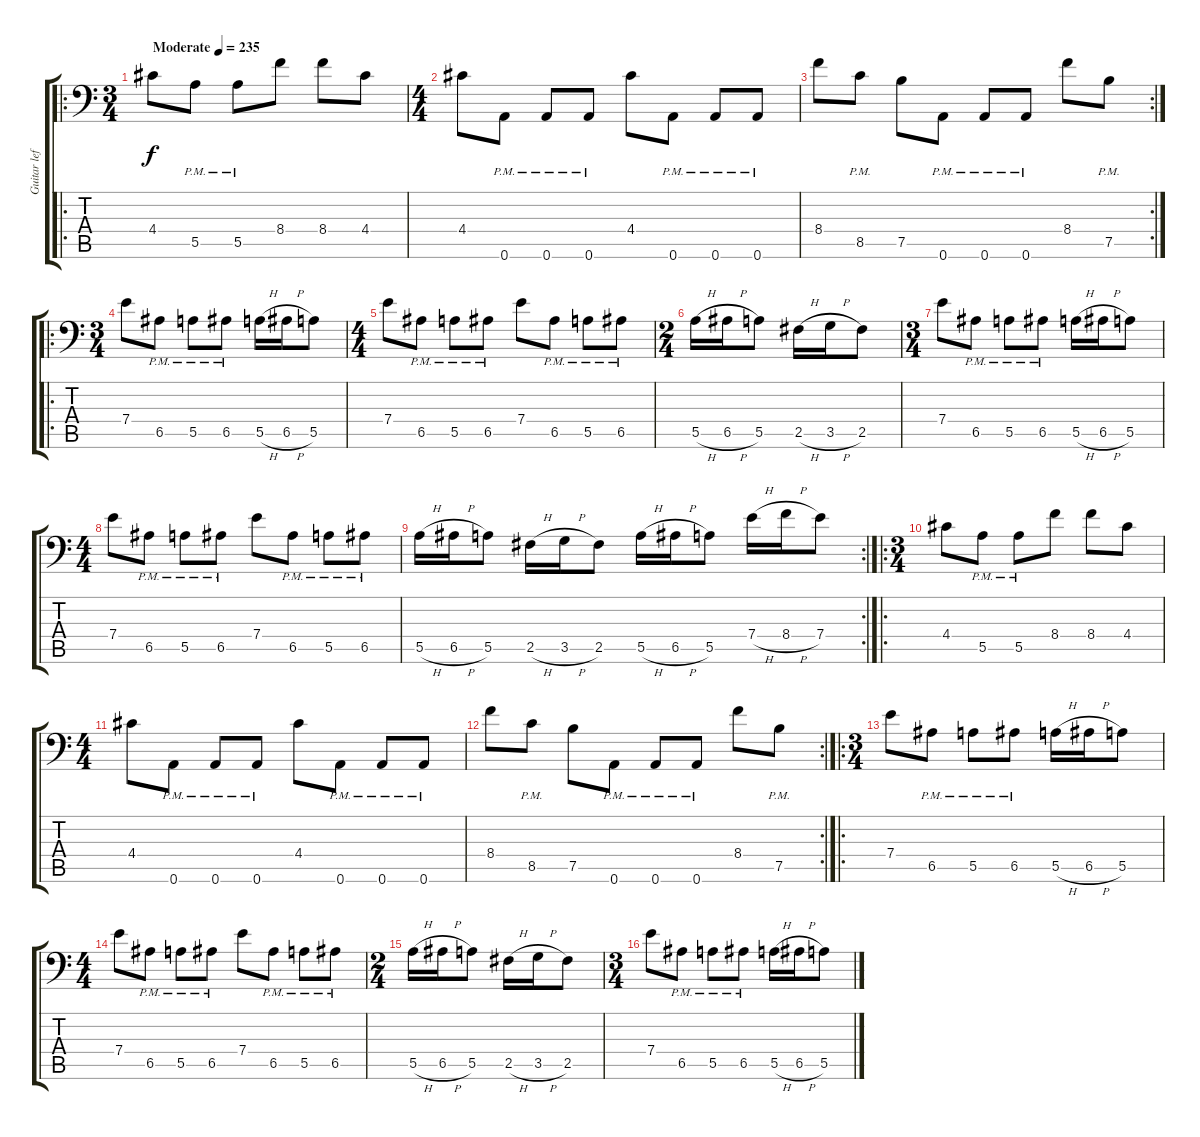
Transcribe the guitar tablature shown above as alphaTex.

\track ("Guitar left channel" "Guitar lef") {instrument distortionguitar}
\staff {score tabs}
\tuning (B3 Gb3 D3 A2 E2 A1) {hide}
\ro
\ts (3 4)
\tempo (235 "Moderate")
\clef f4
\ks c
4.4.8{dy f instrument distortionguitar} 5.5{pm}.8 5.5{pm}.8 8.4.8 8.4.8 4.4.8 |
\ts (4 4)
4.4.8 0.6{pm}.8 0.6{pm}.8 0.6{pm}.8 4.4.8 0.6{pm}.8 0.6{pm}.8 0.6{pm}.8 |
\rc 2
8.4.8 8.5{pm}.8 7.5.8 0.6{pm}.8 0.6{pm}.8 0.6{pm}.8 8.4.8 7.5{pm}.8 |
\ro
\ts (3 4)
7.4.8 6.5{pm}.8 5.5{pm}.8 6.5{pm}.8 5.5{h}.16 6.5{h}.16 5.5.8 |
\ts (4 4)
7.4.8 6.5{pm}.8 5.5{pm}.8 6.5{pm}.8 7.4.8 6.5{pm}.8 5.5{pm}.8 6.5{pm}.8 |
\ts (2 4)
5.5{h}.16 6.5{h}.16 5.5.8 2.5{h}.16 3.5{h}.16 2.5.8 |
\ts (3 4)
7.4.8 6.5{pm}.8 5.5{pm}.8 6.5{pm}.8 5.5{h}.16 6.5{h}.16 5.5.8 |
\ts (4 4)
7.4.8 6.5{pm}.8 5.5{pm}.8 6.5{pm}.8 7.4.8 6.5{pm}.8 5.5{pm}.8 6.5{pm}.8 |
\rc 2
5.5{h}.16 6.5{h}.16 5.5.8 2.5{h}.16 3.5{h}.16 2.5.8 5.5{h}.16 6.5{h}.16 5.5.8 7.4{h}.16 8.4{h}.16 7.4.8 |
\ro
\ts (3 4)
4.4.8 5.5{pm}.8 5.5{pm}.8 8.4.8 8.4.8 4.4.8 |
\ts (4 4)
4.4.8 0.6{pm}.8 0.6{pm}.8 0.6{pm}.8 4.4.8 0.6{pm}.8 0.6{pm}.8 0.6{pm}.8 |
\rc 2
8.4.8 8.5{pm}.8 7.5.8 0.6{pm}.8 0.6{pm}.8 0.6{pm}.8 8.4.8 7.5{pm}.8 |
\ro
\ts (3 4)
7.4.8 6.5{pm}.8 5.5{pm}.8 6.5{pm}.8 5.5{h}.16 6.5{h}.16 5.5.8 |
\ts (4 4)
7.4.8 6.5{pm}.8 5.5{pm}.8 6.5{pm}.8 7.4.8 6.5{pm}.8 5.5{pm}.8 6.5{pm}.8 |
\ts (2 4)
5.5{h}.16 6.5{h}.16 5.5.8 2.5{h}.16 3.5{h}.16 2.5.8 |
\ts (3 4)
7.4.8 6.5{pm}.8 5.5{pm}.8 6.5{pm}.8 5.5{h}.16 6.5{h}.16 5.5.8
